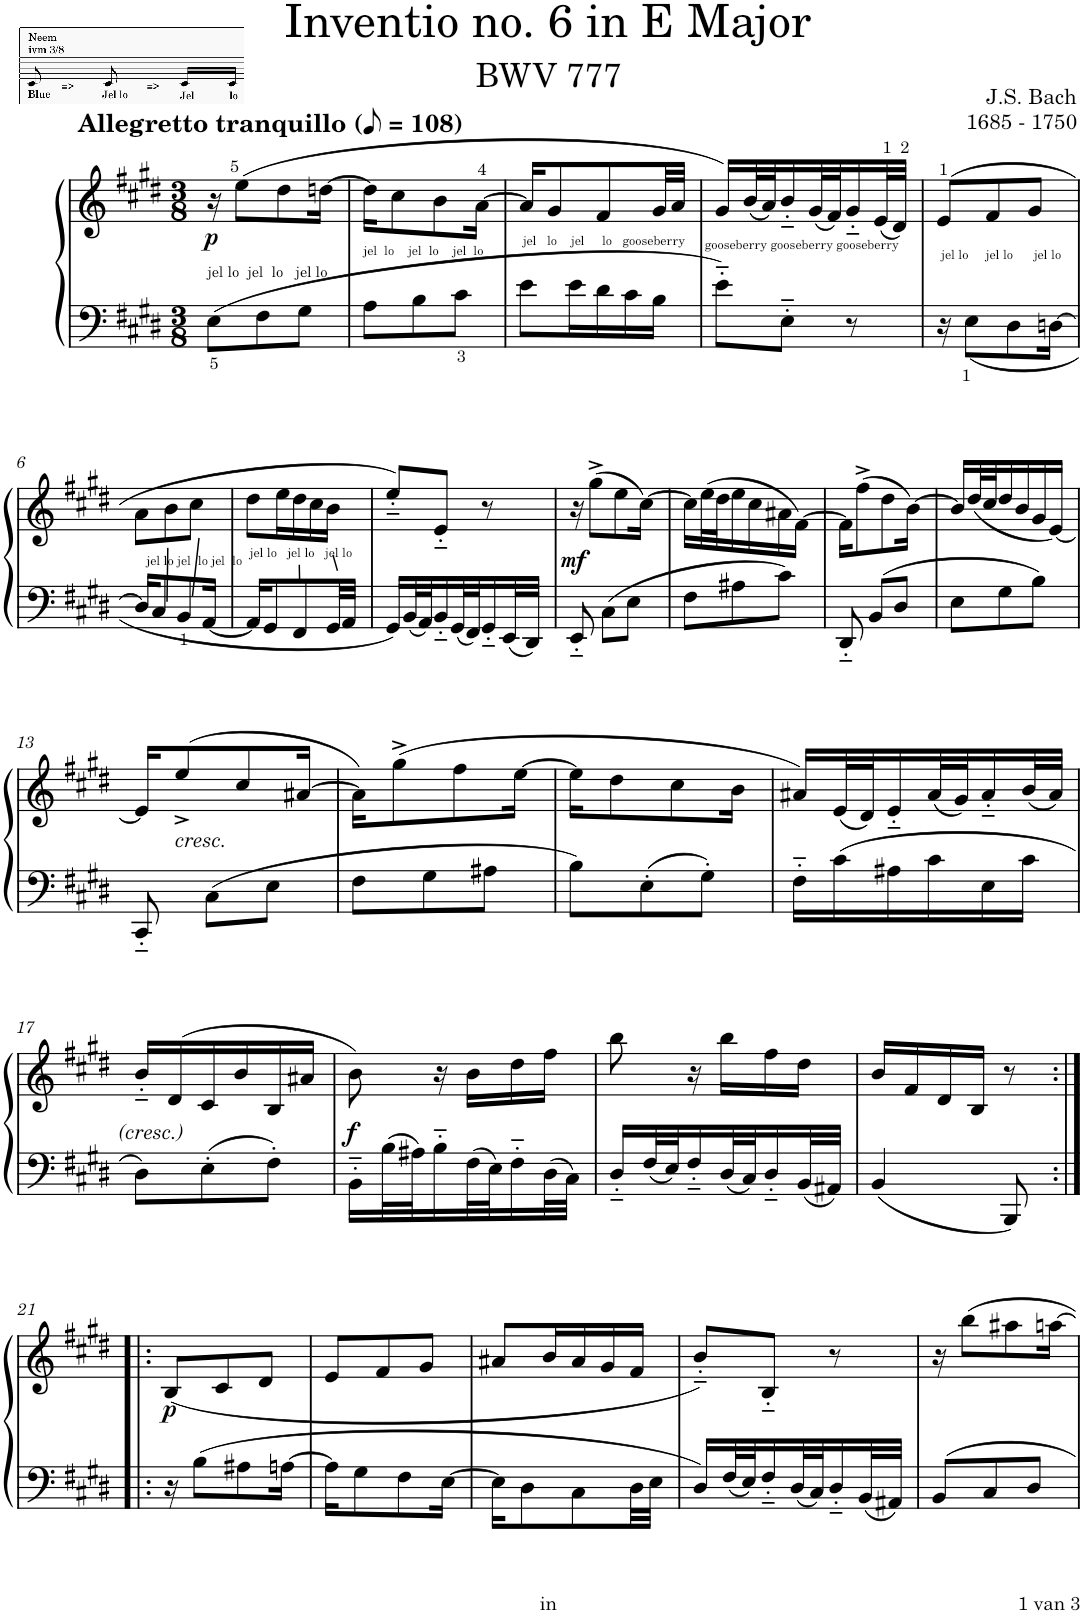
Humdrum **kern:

**kern	**kern	**dynam
*part1	*part1	*part1
*staff2	*staff1	*staff1/2
*I"Piano solo	*	*
*I'Pno. solo	*	*
*clefF4	*clefG2	*
*k[f#c#g#d#]	*k[f#c#g#d#]	*
*M3/8	*M3/8	*
*MM54	*MM54	*
=1	=1	=1
!	!LO:TX:a:B:t=Allegretto tranquillo	!
!LO:TX:a:t=jel lo  jel  lo   jel lo	!	!
!	!	!LO:DY:b
8E\L	16r	p
.	(8ee\L	.
8F#\	.	.
.	8dd#\	.
8G#\J	.	.
.	[16ddn\Jk	.
=2	=2	=2
!LO:TX:a:t=jel  lo    jel  lo    jel  lo	!	!
8A\L	16dd\KL]	.
.	8cc#\	.
8B\	.	.
.	8b\	.
8c#\J	.	.
.	[16a\Jk	.
=3	=3	=3
!LO:TX:a:t=jel   lo    jel     lo   gooseberry	!	!
8e\L	16a/KL]	.
.	8g#/	.
16e\L	.	.
16d#\	8f#/	.
16c#\	.	.
16B\JJ	32g#/LL	.
.	32a/JJJ	.
=4	=4	=4
!	!LO:TX:b:t=gooseberry gooseberry gooseberry	!
8e'~\L	16g#/LL)	.
.	(32b/L	.
.	32a/J)	.
8E'~\J	16b'~/	.
.	(32g#/L	.
.	32f#/J)	.
8r	16g#'~/	.
.	(32e/L	.
.	32d#/JJJ)	.
=5	=5	=5
!	!LO:TX:b:t=jel lo     jel lo      jel lo	!
16r	(>8e/L	.
8E\L	.	.
.	8f#/	.
8D#\	.	.
.	8g#/J	.
[16Dn\Jk	.	.
!!LO:LB:g=z
=6	=6	=6
!LO:TX:a:t=jel lo jel  lo jel  lo	!	!
16D/KL]	8a\L	.
8C#/	.	.
.	8b\	.
8BB/	.	.
.	8cc#\J	.
[16AA/Jk	.	.
=7	=7	=7
!	!LO:TX:b:t=jel lo   jel lo   jel lo	!
16AA/KL]	8dd#\L	.
8GG#/	.	.
.	16ee\L	.
8FF#/	16dd#\	.
.	16cc#\	.
32GG#/LL	16b\JJ	.
32AA/JJJ	.	.
=8	=8	=8
16GG#/LL	8ee'~/L)	.
32BB/L	.	.
32AA/J	.	.
16BB'~/	8e'~/J	.
32GG#/L	.	.
32FF#/J	.	.
16GG#'~/	8r	.
32EE/L	.	.
32DD#/JJJ	.	.
=9	=9	=9
!	!	!LO:DY:b
8EE'~/	16r	mf
.	(8gg#^\L	.
8C#\L	.	.
.	8ee\	.
8E\J	.	.
.	[16cc#\Jk)	.
=10	=10	=10
8F#\L	16cc#\LL]	.
.	(32ee\L	.
.	32dd#\J	.
8A#X\	16ee\	.
.	16cc#\	.
8c#\J	16a#X\	.
.	[16f#\JJ)	.
=11	=11	=11
8DD#'~/	16f#\KL]	.
.	(8ff#^\	.
8BB/L	.	.
.	8dd#\	.
8D#/J	.	.
.	[16b\Jk)	.
=12	=12	=12
8E\L	16b/LL]	.
.	(32dd#/L	.
.	32cc#/J	.
8G#\	16dd#/	.
.	16b/	.
8B\J	16g#/	.
.	[16e/JJ)	.
!!LO:LB:g=z
=13	=13	=13
8CC#'~/	16e/KL]	.
!	!LO:TX:b:i:t=cresc.	!
.	(>8ee^/	.
8C#\L	.	.
.	8cc#/	.
8E\J	.	.
.	[16a#X/Jk	.
=14	=14	=14
8F#\L	16a#\KL])	.
.	(8gg#^\	.
8G#\	.	.
.	8ff#\	.
8A#X\J	.	.
.	[16ee\Jk	.
=15	=15	=15
8B\L	16ee\KL]	.
.	8dd#\	.
8E'\	.	.
.	8cc#\	.
8G#'\J	.	.
.	16b\Jk	.
=16	=16	=16
16F#'~\LL	16a#X/LL)	.
16c#\	(32e/L	.
.	32d#/J)	.
16A#X\	16e'~/	.
16c#\	(32a#/L	.
.	32g#/J)	.
16E\	16a#'~/	.
16c#\JJ	(32b/L	.
.	32a#/JJJ)	.
!!LO:LB:g=z
=17	=17	=17
8D#\L	16b'~/LL	.
.	(16d#/	.
8E'\	16c#/	.
.	16b/	.
8F#'\J	16B/	.
.	16a#X/JJ	.
=18	=18	=18
!	!	!LO:DY:b
16BB'~\LL	8b\)	f
32B\L	.	.
32A#X\J	.	.
16B'~\	16r	.
32F#\L	16b\LL	.
32E\J	.	.
16F#'~\	16dd#\	.
32D#\L	16ff#\JJ	.
32C#\JJJ	.	.
=19	=19	=19
16D#'~/LL	8bb\	.
32F#/L	.	.
32E/J	.	.
16F#'~/	16r	.
32D#/L	16bb\LL	.
32C#/J	.	.
16D#'~/	16ff#\	.
32BB/L	16dd#\JJ	.
32AA#X/JJJ	.	.
=20	=20	=20
4BB/	16b/LL	.
.	16f#/	.
.	16d#/	.
.	16B/JJ	.
8BBB/	8r	.
!!LO:LB:g=z
=21:|!|:	=21:|!|:	=21:|!|:
!	!	!LO:DY:b
16r	(8B/L	p
8B\L	.	.
.	8c#/	.
8A#X\	.	.
.	8d#/J	.
[16An\Jk	.	.
=22	=22	=22
16A\KL]	8e/L	.
8G#\	.	.
.	8f#/	.
8F#\	.	.
.	8g#/J	.
[16E\Jk	.	.
=23	=23	=23
16E\KL]	8a#X/L	.
8D#\	.	.
.	16b/L	.
8C#\	16a#/	.
.	16g#/	.
32D#\LL	16f#/JJ	.
32E\JJJ	.	.
=24	=24	=24
16D#/LL	8b'~/L)	.
32F#/L	.	.
32E/J	.	.
16F#'~/	8B'~/J	.
32D#/L	.	.
32C#/J	.	.
16D#'~/	8r	.
32BB/L	.	.
32AA#X/JJJ	.	.
=25	=25	=25
8BB/L	16r	.
.	8bb\L	.
8C#/	.	.
.	8aa#X\	.
8D#/J	.	.
.	[16aan\Jk	.
=	=	=
*-	*-	*-
